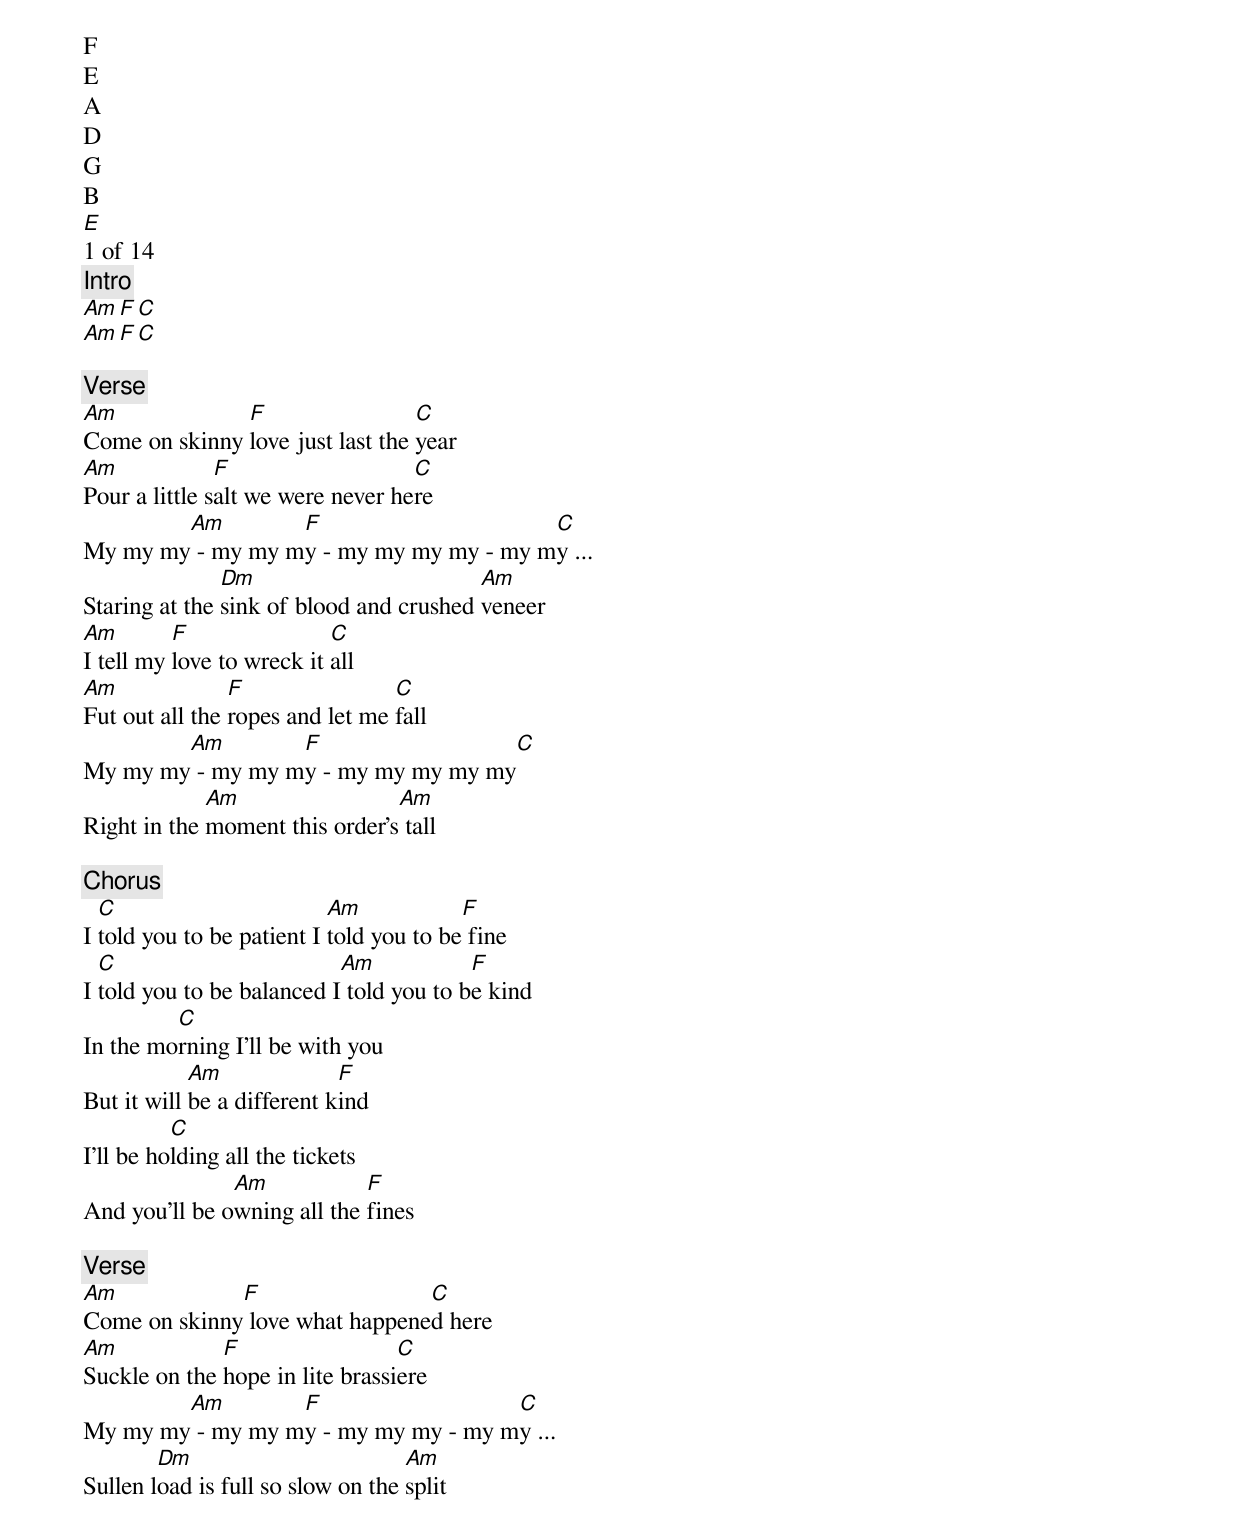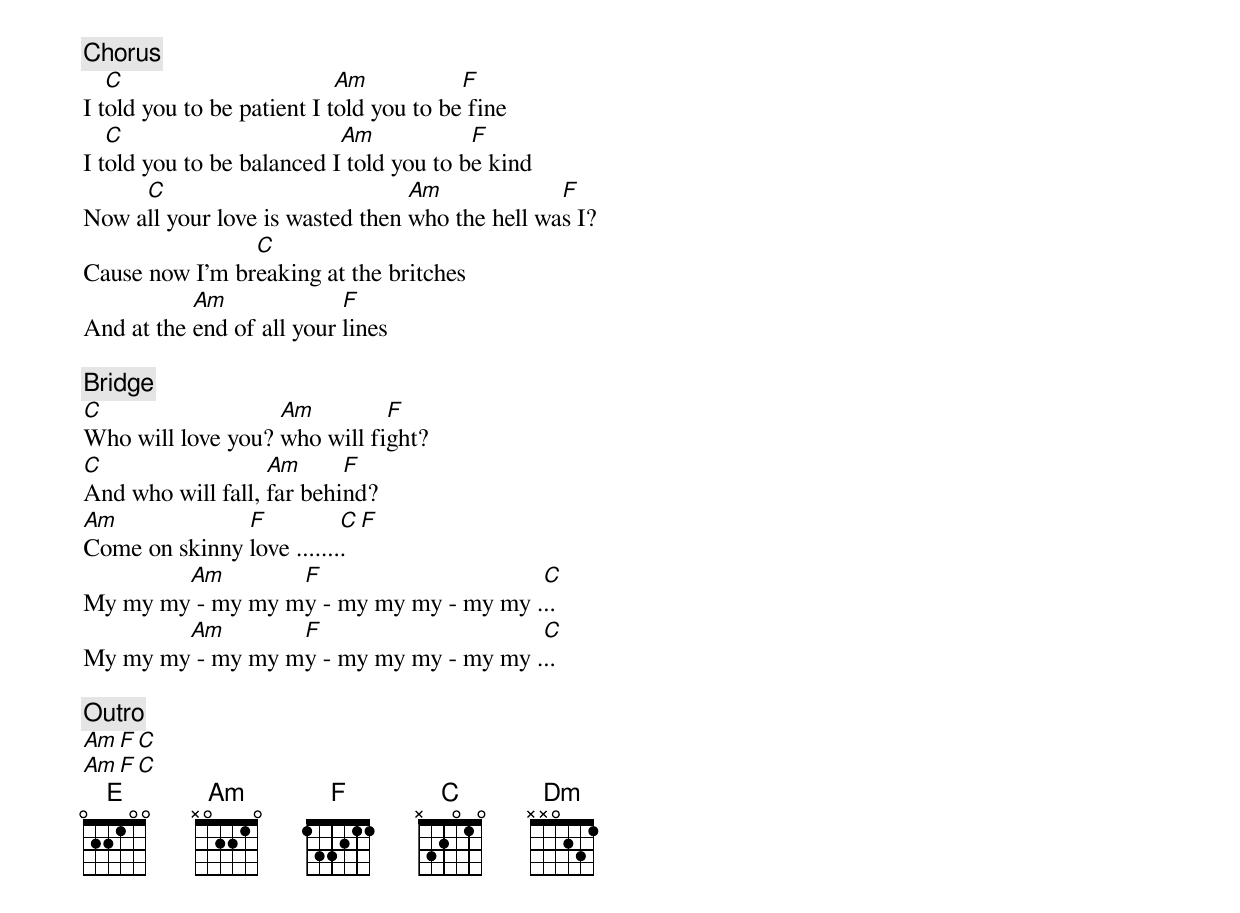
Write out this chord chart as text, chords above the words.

F
E
A
D
G
B
E
1 of 14
[Intro]
Am F C
Am F C

[Verse]
Am             F                  C
Come on skinny love just last the year
Am             F                   C
Pour a little salt we were never here
        Am        F                     C
My my my - my my my - my my my my - my my ...
               Dm                        Am
Staring at the sink of blood and crushed veneer
Am        F                C
I tell my love to wreck it all
Am              F                C
Fut out all the ropes and let me fall
        Am        F                    C
My my my - my my my - my my my my my
             Am                 Am
Right in the moment this order's tall

[Chorus]
  C                        Am            F
I told you to be patient I told you to be fine
  C                        Am            F
I told you to be balanced I told you to be kind
         C
In the morning I'll be with you
            Am              F
But it will be a different kind
          C
I'll be holding all the tickets
               Am            F
And you'll be owning all the fines

[Verse]
Am            F                 C
Come on skinny love what happened here
Am            F                  C
Suckle on the hope in lite brassiere
        Am        F                  C
My my my - my my my - my my my - my my ...
        Dm                         Am
Sullen load is full so slow on the split

[Chorus]
   C                        Am           F
I told you to be patient I told you to be fine
   C                       Am            F
I told you to be balanced I told you to be kind
     C                           Am             F
Now all your love is wasted then who the hell was I?
                C
Cause now I'm breaking at the britches
           Am              F
And at the end of all your lines

[Bridge]
C                  Am         F
Who will love you? who will fight?
C                  Am      F
And who will fall, far behind?
Am             F           C   F
Come on skinny love ........
        Am        F                     C
My my my - my my my - my my my - my my ...
        Am        F                     C
My my my - my my my - my my my - my my ...

[Outro]
Am  F  C
Am  F  C
